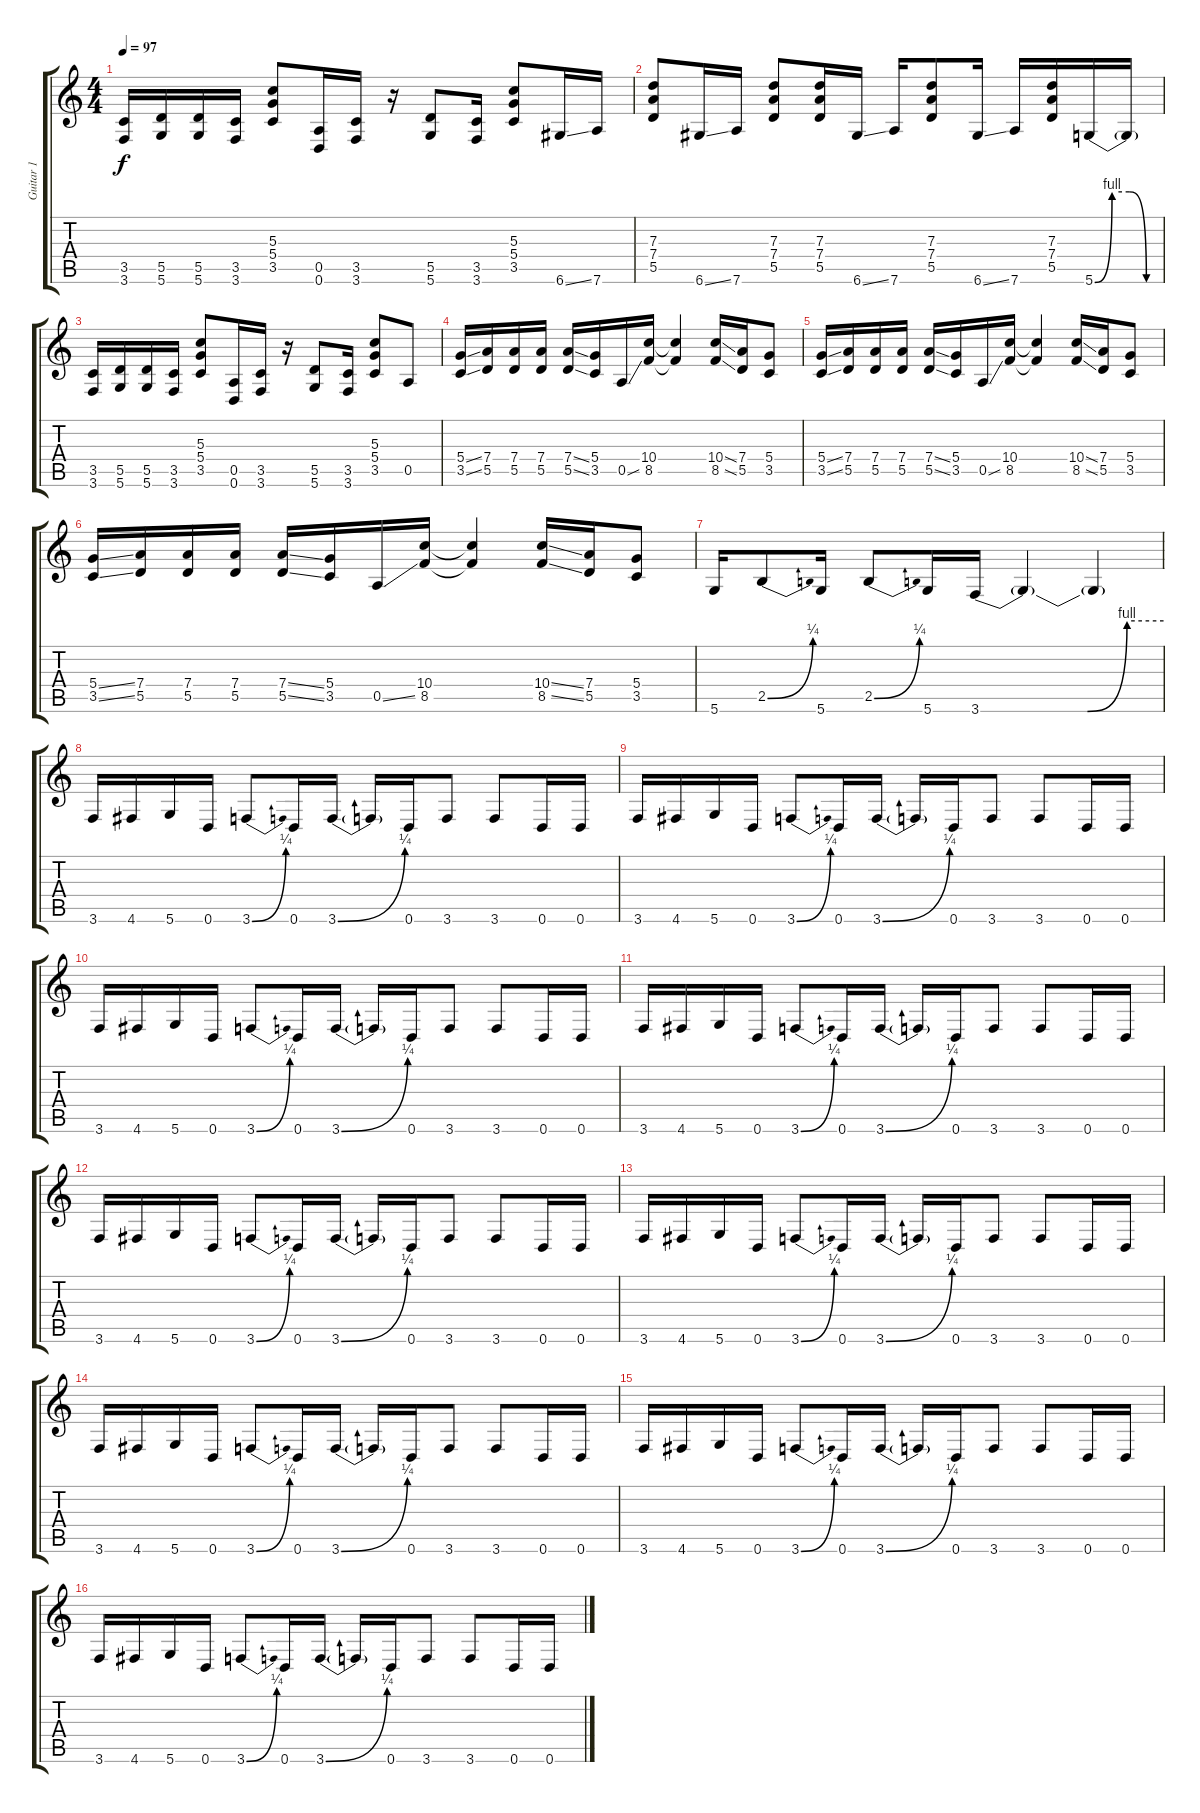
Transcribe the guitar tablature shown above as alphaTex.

\track ("Guitar 1" "Guitar 1") {instrument overdrivenguitar}
\staff {score tabs}
\tuning (E4 B3 G3 D3 A2 D2) {hide}
\ts (4 4)
\tempo 97
\clef g2
\ks c
(3.5 3.6).16{dy f} (5.5 5.6).16 (5.5 5.6).16 (3.5 3.6).16 (5.3 5.4 3.5).8 (0.5 0.6).16 (3.5 3.6).16 r.16 (5.5 5.6).8 (3.5 3.6).16 (5.3 5.4 3.5).8 6.6{ss}.16 7.6.16 |
(7.3 7.4 5.5).8 6.6{ss}.16 7.6.16 (7.3 7.4 5.5).8 (7.3 7.4 5.5).16 6.6{ss}.16 7.6.16 (7.3 7.4 5.5).8 6.6{ss}.16 7.6.16 (7.3 7.4 5.5).16 5.6{be (custom 0 0 15 4 30 4 45 0 60 0)}.16 5.6{t}.16 |
(3.5 3.6).16 (5.5 5.6).16 (5.5 5.6).16 (3.5 3.6).16 (5.3 5.4 3.5).8 (0.5 0.6).16 (3.5 3.6).16 r.16 (5.5 5.6).8 (3.5 3.6).16 (5.3 5.4 3.5).8 0.5.8 |
(5.4{ss} 3.5{ss}).16 (7.4 5.5).16 (7.4 5.5).16 (7.4 5.5).16 (7.4{ss} 5.5{ss}).16 (5.4 3.5).16 0.5{ss}.16 (10.4 8.5).16 (10.4{t} 8.5{t}).4 (10.4{ss} 8.5{ss}).16 (7.4 5.5).16 (5.4 3.5).8 |
(5.4{ss} 3.5{ss}).16 (7.4 5.5).16 (7.4 5.5).16 (7.4 5.5).16 (7.4{ss} 5.5{ss}).16 (5.4 3.5).16 0.5{ss}.16 (10.4 8.5).16 (10.4{t} 8.5{t}).4 (10.4{ss} 8.5{ss}).16 (7.4 5.5).16 (5.4 3.5).8 |
(5.4{ss} 3.5{ss}).16 (7.4 5.5).16 (7.4 5.5).16 (7.4 5.5).16 (7.4{ss} 5.5{ss}).16 (5.4 3.5).16 0.5{ss}.16 (10.4 8.5).16 (10.4{t} 8.5{t}).4 (10.4{ss} 8.5{ss}).16 (7.4 5.5).16 (5.4 3.5).8 |
5.6.16 2.5{be (bend 0 0 60 1)}.8 5.6.16 2.5{be (bend 0 0 60 1)}.8 5.6.16 3.6{be (custom 0 0 35 0 48 4 60 4)}.16 3.6{t}.4 3.6{t}.4 |
3.6.16 4.6.16 5.6.16 0.6.16 3.6{be (bend 0 0 60 1)}.8 0.6.16 3.6{be (bend 0 0 60 1)}.16 3.6{t}.16 0.6.16 3.6.8 3.6.8 0.6.16 0.6.16 |
3.6.16 4.6.16 5.6.16 0.6.16 3.6{be (bend 0 0 60 1)}.8 0.6.16 3.6{be (bend 0 0 60 1)}.16 3.6{t}.16 0.6.16 3.6.8 3.6.8 0.6.16 0.6.16 |
3.6.16 4.6.16 5.6.16 0.6.16 3.6{be (bend 0 0 60 1)}.8 0.6.16 3.6{be (bend 0 0 60 1)}.16 3.6{t}.16 0.6.16 3.6.8 3.6.8 0.6.16 0.6.16 |
3.6.16 4.6.16 5.6.16 0.6.16 3.6{be (bend 0 0 60 1)}.8 0.6.16 3.6{be (bend 0 0 60 1)}.16 3.6{t}.16 0.6.16 3.6.8 3.6.8 0.6.16 0.6.16 |
3.6.16 4.6.16 5.6.16 0.6.16 3.6{be (bend 0 0 60 1)}.8 0.6.16 3.6{be (bend 0 0 60 1)}.16 3.6{t}.16 0.6.16 3.6.8 3.6.8 0.6.16 0.6.16 |
3.6.16 4.6.16 5.6.16 0.6.16 3.6{be (bend 0 0 60 1)}.8 0.6.16 3.6{be (bend 0 0 60 1)}.16 3.6{t}.16 0.6.16 3.6.8 3.6.8 0.6.16 0.6.16 |
3.6.16 4.6.16 5.6.16 0.6.16 3.6{be (bend 0 0 60 1)}.8 0.6.16 3.6{be (bend 0 0 60 1)}.16 3.6{t}.16 0.6.16 3.6.8 3.6.8 0.6.16 0.6.16 |
3.6.16 4.6.16 5.6.16 0.6.16 3.6{be (bend 0 0 60 1)}.8 0.6.16 3.6{be (bend 0 0 60 1)}.16 3.6{t}.16 0.6.16 3.6.8 3.6.8 0.6.16 0.6.16 |
3.6.16 4.6.16 5.6.16 0.6.16 3.6{be (bend 0 0 60 1)}.8 0.6.16 3.6{be (bend 0 0 60 1)}.16 3.6{t}.16 0.6.16 3.6.8 3.6.8 0.6.16 0.6.16
